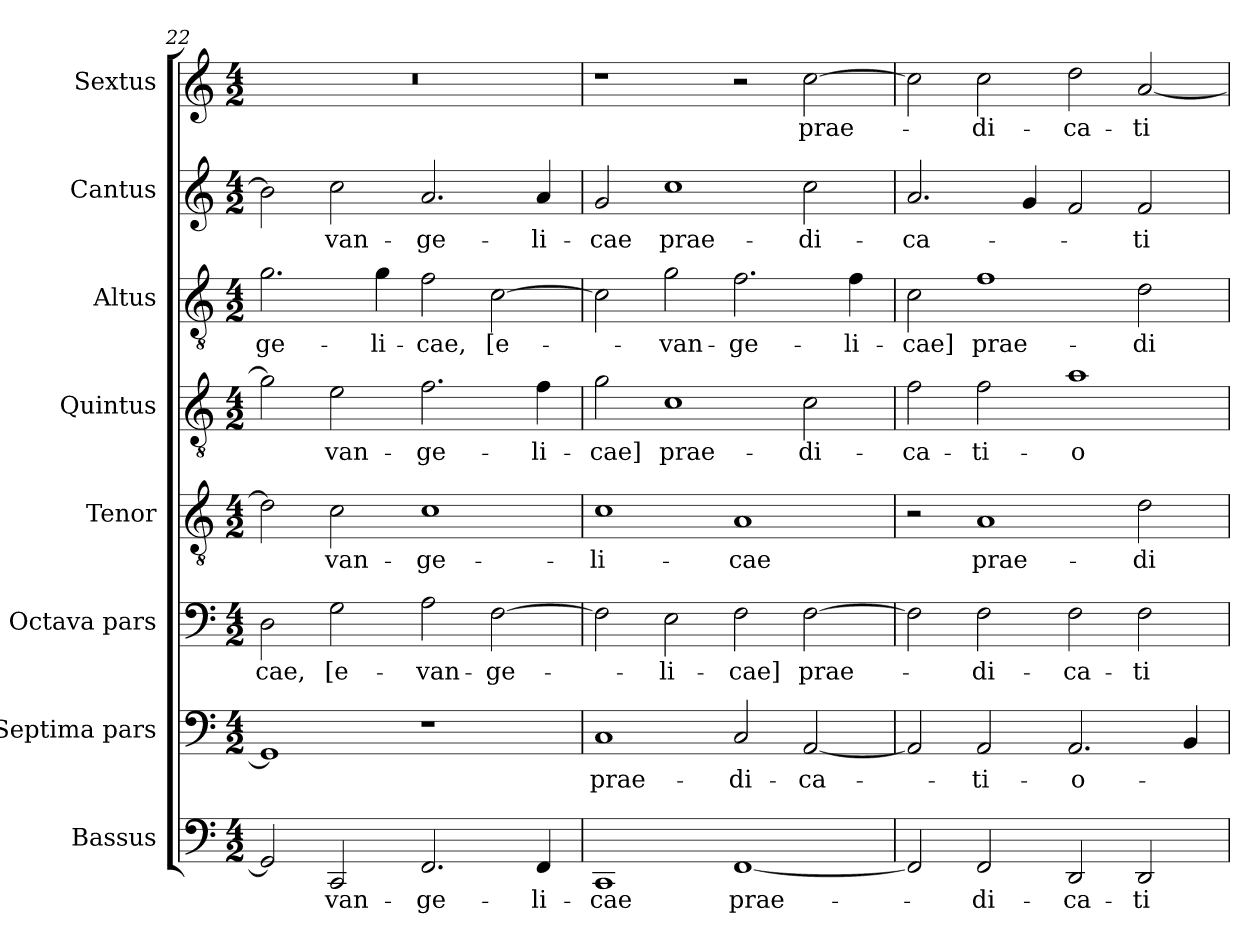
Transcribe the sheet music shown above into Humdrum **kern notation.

**kern	**text	**kern	**text	**kern	**text	**kern	**text	**kern	**text	**kern	**text	**kern	**text	**kern	**text
*part8	*part8	*part7	*part7	*part6	*part6	*part5	*part5	*part4	*part4	*part3	*part3	*part2	*part2	*part1	*part1
*staff8	*staff8	*staff7	*staff7	*staff6	*staff6	*staff5	*staff5	*staff4	*staff4	*staff3	*staff3	*staff2	*staff2	*staff1	*staff1
*I"Bassus	*	*I"Septima pars	*	*I"Octava pars	*	*I"Tenor	*	*I"Quintus	*	*I"Altus	*	*I"Cantus	*	*I"Sextus	*
*I'B.	*	*	*	*	*	*I'T.	*	*	*	*I'A.	*	*I'C.	*	*	*
!!LO:LB:g=z
*clefF4	*	*clefF4	*	*clefF4	*	*clefGv2	*	*clefGv2	*	*clefGv2	*	*clefG2	*	*clefG2	*
*	*	*	*	*	*	*ITrd7c12	*	*ITrd7c12	*	*ITrd7c12	*	*	*	*	*
*k[]	*	*k[]	*	*k[]	*	*k[]	*	*k[]	*	*k[]	*	*k[]	*	*k[]	*
*C:	*	*C:	*	*C:	*	*C:	*	*C:	*	*C:	*	*C:	*	*C:	*
*M4/2	*	*M4/2	*	*M4/2	*	*M4/2	*	*M4/2	*	*M4/2	*	*M4/2	*	*M4/2	*
=22	=22	=22	=22	=22	=22	=22	=22	=22	=22	=22	=22	=22	=22	=22	=22
!	!	!	!	!	!LO:LY:b	!	!	!	!	!	!LO:LY:b	!	!	!LO:N:vis=1	!
2GG/]	.	1GG]	.	2D\	-cae,	2D\]	.	2G\]	.	2.G\	-ge-	2b\]	.	0r	.
!	!LO:LY:b	!	!	!	!LO:LY:b	!	!LO:LY:b	!	!LO:LY:b	!	!	!	!LO:LY:b	!	!
2CC/	-van-	.	.	2G\	[e-	2C\	-van-	2E\	-van-	.	.	2cc\	-van-	.	.
!	!	!	!	!	!	!	!	!	!	!	!LO:LY:b	!	!	!	!
.	.	.	.	.	.	.	.	.	.	4G\	-li-	.	.	.	.
!	!LO:LY:b	!	!	!	!LO:LY:b	!	!LO:LY:b	!	!LO:LY:b	!	!LO:LY:b	!	!LO:LY:b	!	!
2.FF/	-ge-	1r	.	2A\	-van-	1C	-ge-	2.F\	-ge-	2F\	-cae,	2.a/	-ge-	.	.
!	!	!	!	!	!LO:LY:b	!	!	!	!	!	!LO:LY:b	!	!	!	!
.	.	.	.	[>2F\	-ge-	.	.	.	.	[>2C\	[e-	.	.	.	.
!	!LO:LY:b	!	!	!	!	!	!	!	!LO:LY:b	!	!	!	!LO:LY:b	!	!
4FF/	-li-	.	.	.	.	.	.	4F\	-li-	.	.	4a/	-li-	.	.
=23	=23	=23	=23	=23	=23	=23	=23	=23	=23	=23	=23	=23	=23	=23	=23
!	!LO:LY:b	!	!LO:LY:b	!	!	!	!LO:LY:b	!	!LO:LY:b	!	!	!	!LO:LY:b	!	!
1CC	-cae	1C	prae-	2F\]	.	1C	-li-	2G\	-cae]	2C\]	.	2g/	-cae	1r	.
!	!	!	!	!	!LO:LY:b	!	!	!	!LO:LY:b	!	!LO:LY:b	!	!LO:LY:b	!	!
.	.	.	.	2E\	-li-	.	.	1C	prae-	2G\	-van-	1cc	prae-	.	.
!	!LO:LY:b	!	!LO:LY:b	!	!LO:LY:b	!	!LO:LY:b	!	!	!	!LO:LY:b	!	!	!	!
[<1FF	prae-	2C/	-di-	2F\	-cae]	1AA	-cae	.	.	2.F\	-ge-	.	.	2r	.
!	!	!	!LO:LY:b	!	!LO:LY:b	!	!	!	!LO:LY:b	!	!	!	!LO:LY:b	!	!LO:LY:b
.	.	[<2AA/	-ca-	[>2F\	prae-	.	.	2C\	-di-	.	.	2cc\	-di-	[>2cc\	prae-
!	!	!	!	!	!	!	!	!	!	!	!LO:LY:b	!	!	!	!
.	.	.	.	.	.	.	.	.	.	4F\	-li-	.	.	.	.
=24	=24	=24	=24	=24	=24	=24	=24	=24	=24	=24	=24	=24	=24	=24	=24
!	!	!	!	!	!	!	!	!	!LO:LY:b	!	!LO:LY:b	!	!LO:LY:b	!	!
2FF/]	.	2AA/]	.	2F\]	.	2r	.	2F\	-ca-	2C\	-cae]	2.a/	-ca-	2cc\]	.
!	!LO:LY:b	!	!LO:LY:b	!	!LO:LY:b	!	!LO:LY:b	!	!LO:LY:b	!	!LO:LY:b	!	!	!	!LO:LY:b
2FF/	-di-	2AA/	-ti-	2F\	-di-	1AA	prae-	2F\	-ti-	1F	prae-	.	.	2cc\	-di-
.	.	.	.	.	.	.	.	.	.	.	.	4g/	.	.	.
!	!LO:LY:b	!	!LO:LY:b	!	!LO:LY:b	!	!	!	!LO:LY:b	!	!	!	!	!	!LO:LY:b
2DD/	-ca-	2.AA/	-o-	2F\	-ca-	.	.	1A	-o-	.	.	2f/	.	2dd\	-ca-
!	!LO:LY:b	!	!	!	!LO:LY:b	!	!LO:LY:b	!	!	!	!LO:LY:b	!	!LO:LY:b	!	!LO:LY:b
2DD/	-ti-	.	.	2F\	-ti-	2D\	-di-	.	.	2D\	-di-	2f/	-ti-	[<2a/	-ti-
.	.	4BB/	.	.	.	.	.	.	.	.	.	.	.	.	.
=	=	=	=	=	=	=	=	=	=	=	=	=	=	=	=
*-	*-	*-	*-	*-	*-	*-	*-	*-	*-	*-	*-	*-	*-	*-	*-
